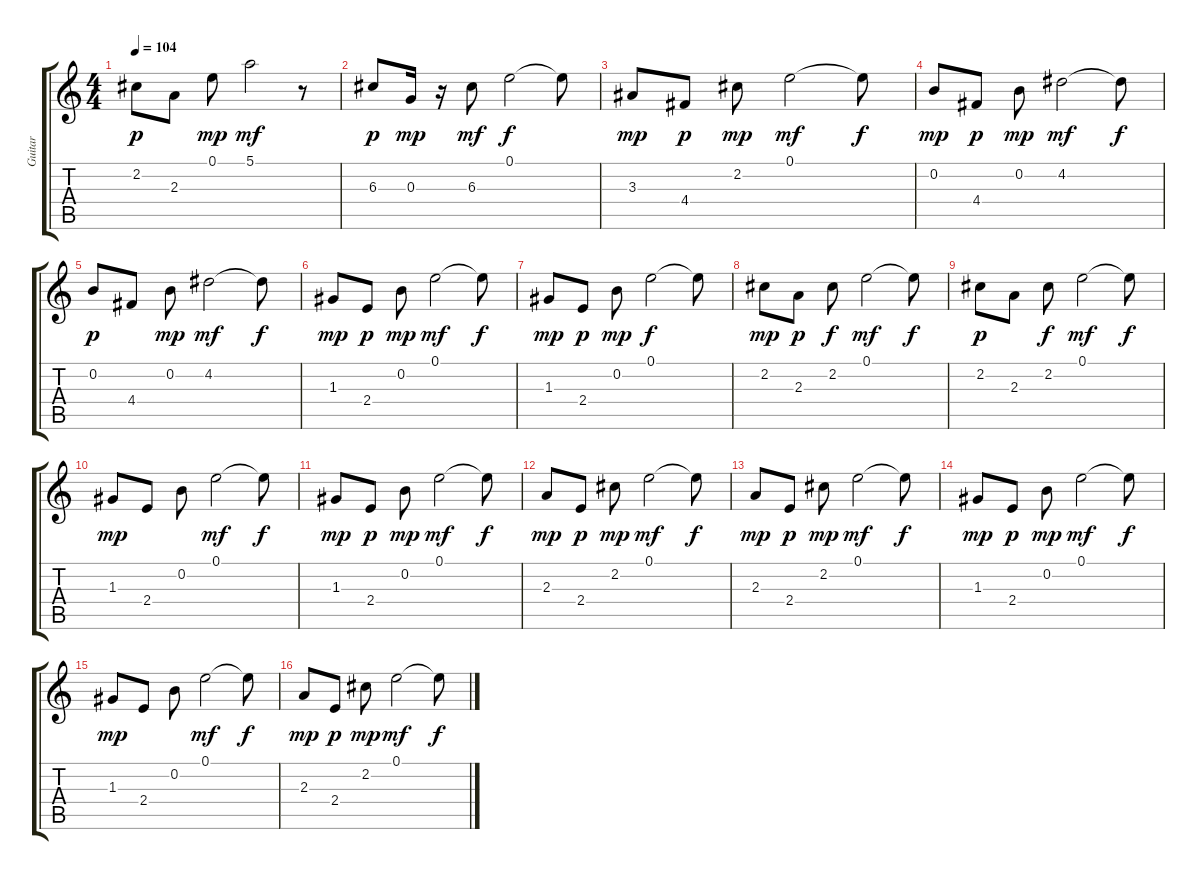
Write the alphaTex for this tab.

\track ("Guitar" "Guitar") {instrument electricguitarclean}
\staff {score tabs}
\tuning (E4 B3 G3 D3 A2 E2) {hide}
\ts (4 4)
\tempo 104
\clef g2
\ks c
2.2.8{dy p} 2.3.8 0.1.8{dy mp} 5.1.2{dy mf} r.8 |
6.3.8{dy p} 0.3.16{dy mp} r.16 6.3.8{dy mf} 0.1.2{dy f} 0.1{t}.8 |
3.3.8{dy mp} 4.4.8{dy p} 2.2.8{dy mp} 0.1.2{dy mf} 0.1{t}.8{dy f} |
0.2.8{dy mp} 4.4.8{dy p} 0.2.8{dy mp} 4.2.2{dy mf} 4.2{t}.8{dy f} |
0.2.8{dy p} 4.4.8 0.2.8{dy mp} 4.2.2{dy mf} 4.2{t}.8{dy f} |
1.3.8{dy mp} 2.4.8{dy p} 0.2.8{dy mp} 0.1.2{dy mf} 0.1{t}.8{dy f} |
1.3.8{dy mp} 2.4.8{dy p} 0.2.8{dy mp} 0.1.2{dy f} 0.1{t}.8 |
2.2.8{dy mp} 2.3.8{dy p} 2.2.8{dy f} 0.1.2{dy mf} 0.1{t}.8{dy f} |
2.2.8{dy p} 2.3.8 2.2.8{dy f} 0.1.2{dy mf} 0.1{t}.8{dy f} |
1.3.8{dy mp} 2.4.8 0.2.8 0.1.2{dy mf} 0.1{t}.8{dy f} |
1.3.8{dy mp} 2.4.8{dy p} 0.2.8{dy mp} 0.1.2{dy mf} 0.1{t}.8{dy f} |
2.3.8{dy mp} 2.4.8{dy p} 2.2.8{dy mp} 0.1.2{dy mf} 0.1{t}.8{dy f} |
2.3.8{dy mp} 2.4.8{dy p} 2.2.8{dy mp} 0.1.2{dy mf} 0.1{t}.8{dy f} |
1.3.8{dy mp} 2.4.8{dy p} 0.2.8{dy mp} 0.1.2{dy mf} 0.1{t}.8{dy f} |
1.3.8{dy mp} 2.4.8 0.2.8 0.1.2{dy mf} 0.1{t}.8{dy f} |
2.3.8{dy mp} 2.4.8{dy p} 2.2.8{dy mp} 0.1.2{dy mf} 0.1{t}.8{dy f}
